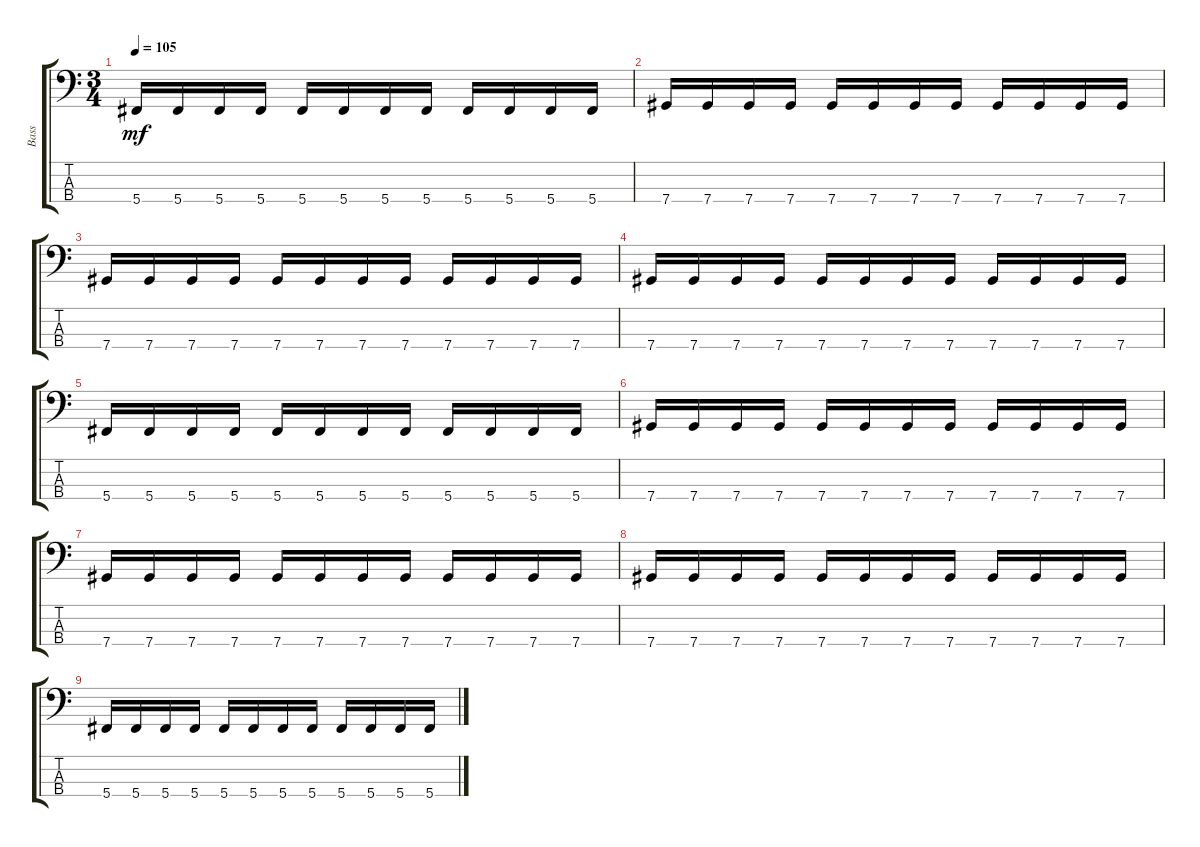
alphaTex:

\track ("Bass" "Bass") {instrument electricbassfinger}
\staff {score tabs}
\tuning (Gb2 Db2 Ab1 Db1) {hide}
\ts (3 4)
\tempo 105
\clef f4
\ks c
5.4.16{dy mf} 5.4.16 5.4.16 5.4.16 5.4.16 5.4.16 5.4.16 5.4.16 5.4.16 5.4.16 5.4.16 5.4.16 |
7.4.16 7.4.16 7.4.16 7.4.16 7.4.16 7.4.16 7.4.16 7.4.16 7.4.16 7.4.16 7.4.16 7.4.16 |
7.4.16 7.4.16 7.4.16 7.4.16 7.4.16 7.4.16 7.4.16 7.4.16 7.4.16 7.4.16 7.4.16 7.4.16 |
7.4.16 7.4.16 7.4.16 7.4.16 7.4.16 7.4.16 7.4.16 7.4.16 7.4.16 7.4.16 7.4.16 7.4.16 |
5.4.16 5.4.16 5.4.16 5.4.16 5.4.16 5.4.16 5.4.16 5.4.16 5.4.16 5.4.16 5.4.16 5.4.16 |
7.4.16 7.4.16 7.4.16 7.4.16 7.4.16 7.4.16 7.4.16 7.4.16 7.4.16 7.4.16 7.4.16 7.4.16 |
7.4.16 7.4.16 7.4.16 7.4.16 7.4.16 7.4.16 7.4.16 7.4.16 7.4.16 7.4.16 7.4.16 7.4.16 |
7.4.16 7.4.16 7.4.16 7.4.16 7.4.16 7.4.16 7.4.16 7.4.16 7.4.16 7.4.16 7.4.16 7.4.16 |
5.4.16 5.4.16 5.4.16 5.4.16 5.4.16 5.4.16 5.4.16 5.4.16 5.4.16 5.4.16 5.4.16 5.4.16
